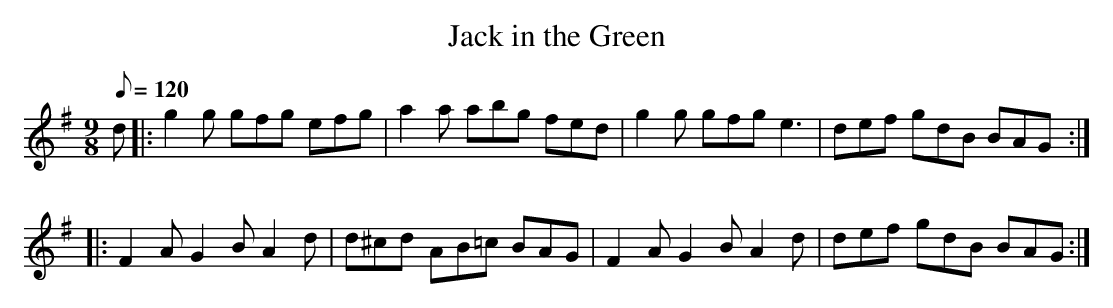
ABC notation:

X:1
T:Jack in the Green
M:9/8
L:1/8
Q:120
K:G
d |: g2g gfg efg| a2a abg fed| g2g gfg e3| def gdB BAG :|
|: F2A G2B A2d| d^cd AB=c BAG| F2A G2B A2d| def gdB BAG :|
